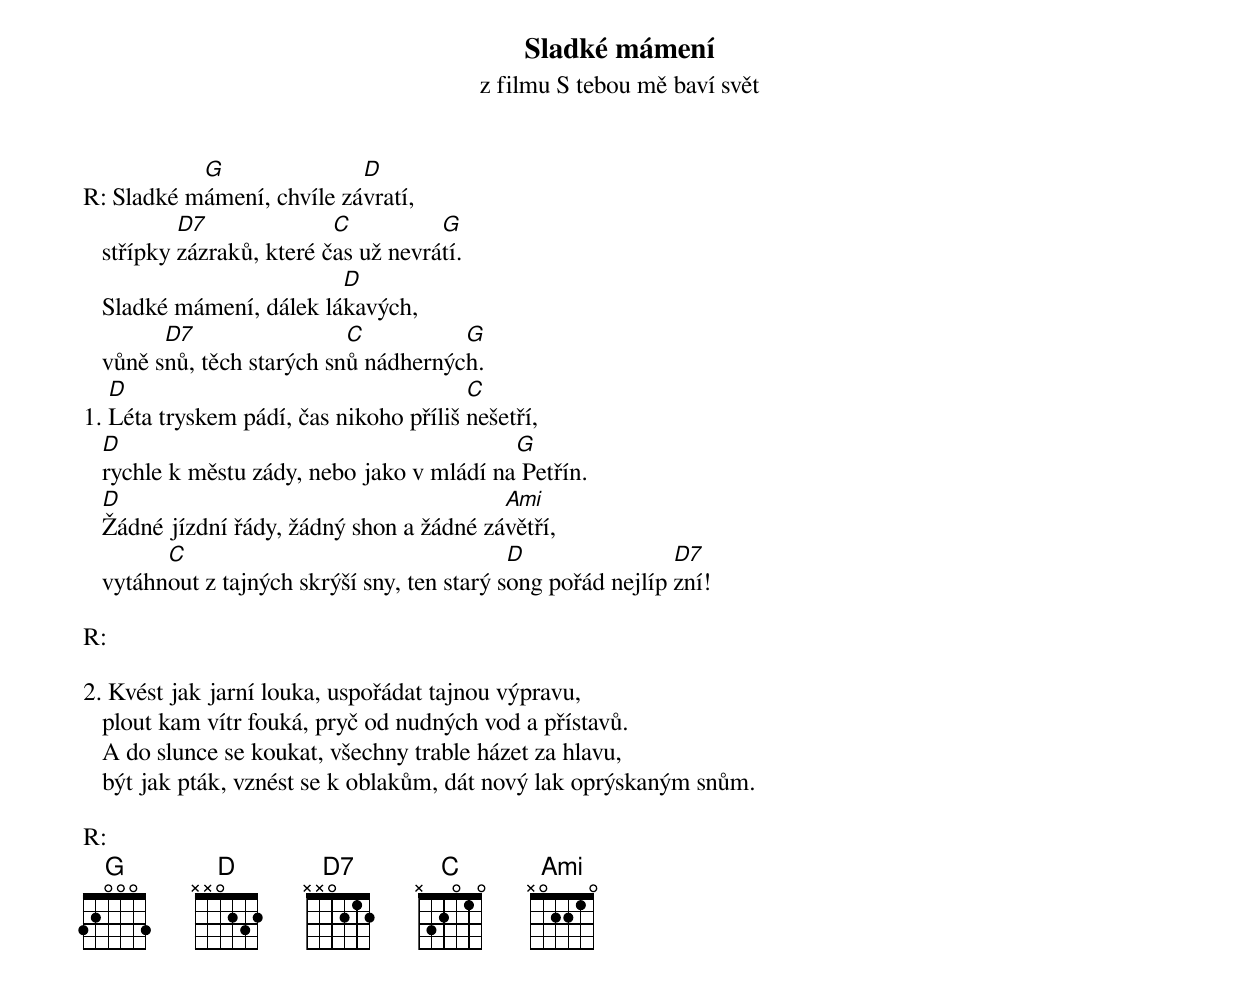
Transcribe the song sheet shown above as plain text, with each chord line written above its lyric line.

                    Sladké mámení
                   z filmu S tebou mě baví svět

           G               D
R: Sladké mámení, chvíle závratí,
           D7              C          G
   střípky zázraků, které čas už nevrátí.
                          D
   Sladké mámení, dálek lákavých,
         D7                 C          G
   vůně snů, těch starých snů nádherných.
   D                                    C
1. Léta tryskem pádí, čas nikoho příliš nešetří,
   D                                        G
   rychle k městu zády, nebo jako v mládí na Petřín.
   D                                       Ami
   Žádné jízdní řády, žádný shon a žádné závětří,
         C                                    D                D7
   vytáhnout z tajných skrýší sny, ten starý song pořád nejlíp zní!

R:

2. Kvést jak jarní louka, uspořádat tajnou výpravu,
   plout kam vítr fouká, pryč od nudných vod a přístavů.
   A do slunce se koukat, všechny trable házet za hlavu,
   být jak pták, vznést se k oblakům, dát nový lak oprýskaným snům.

R:
